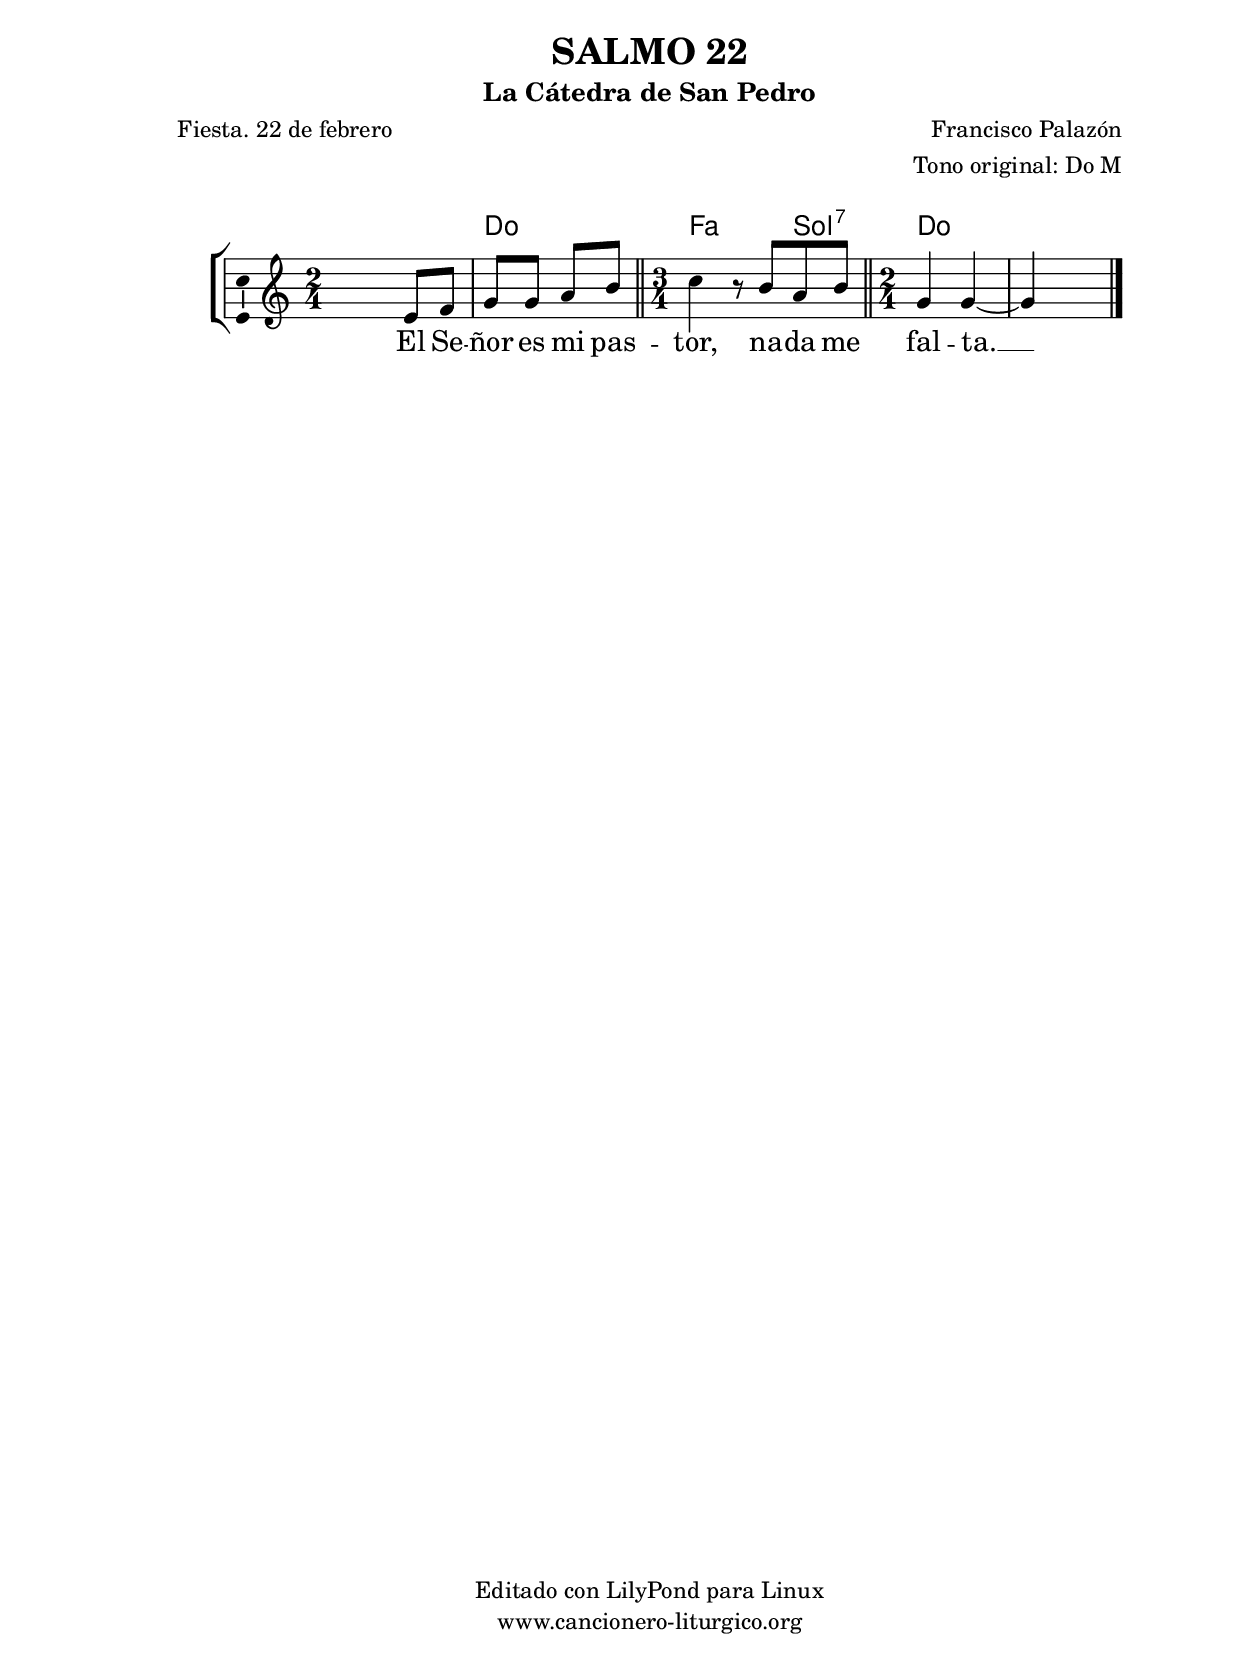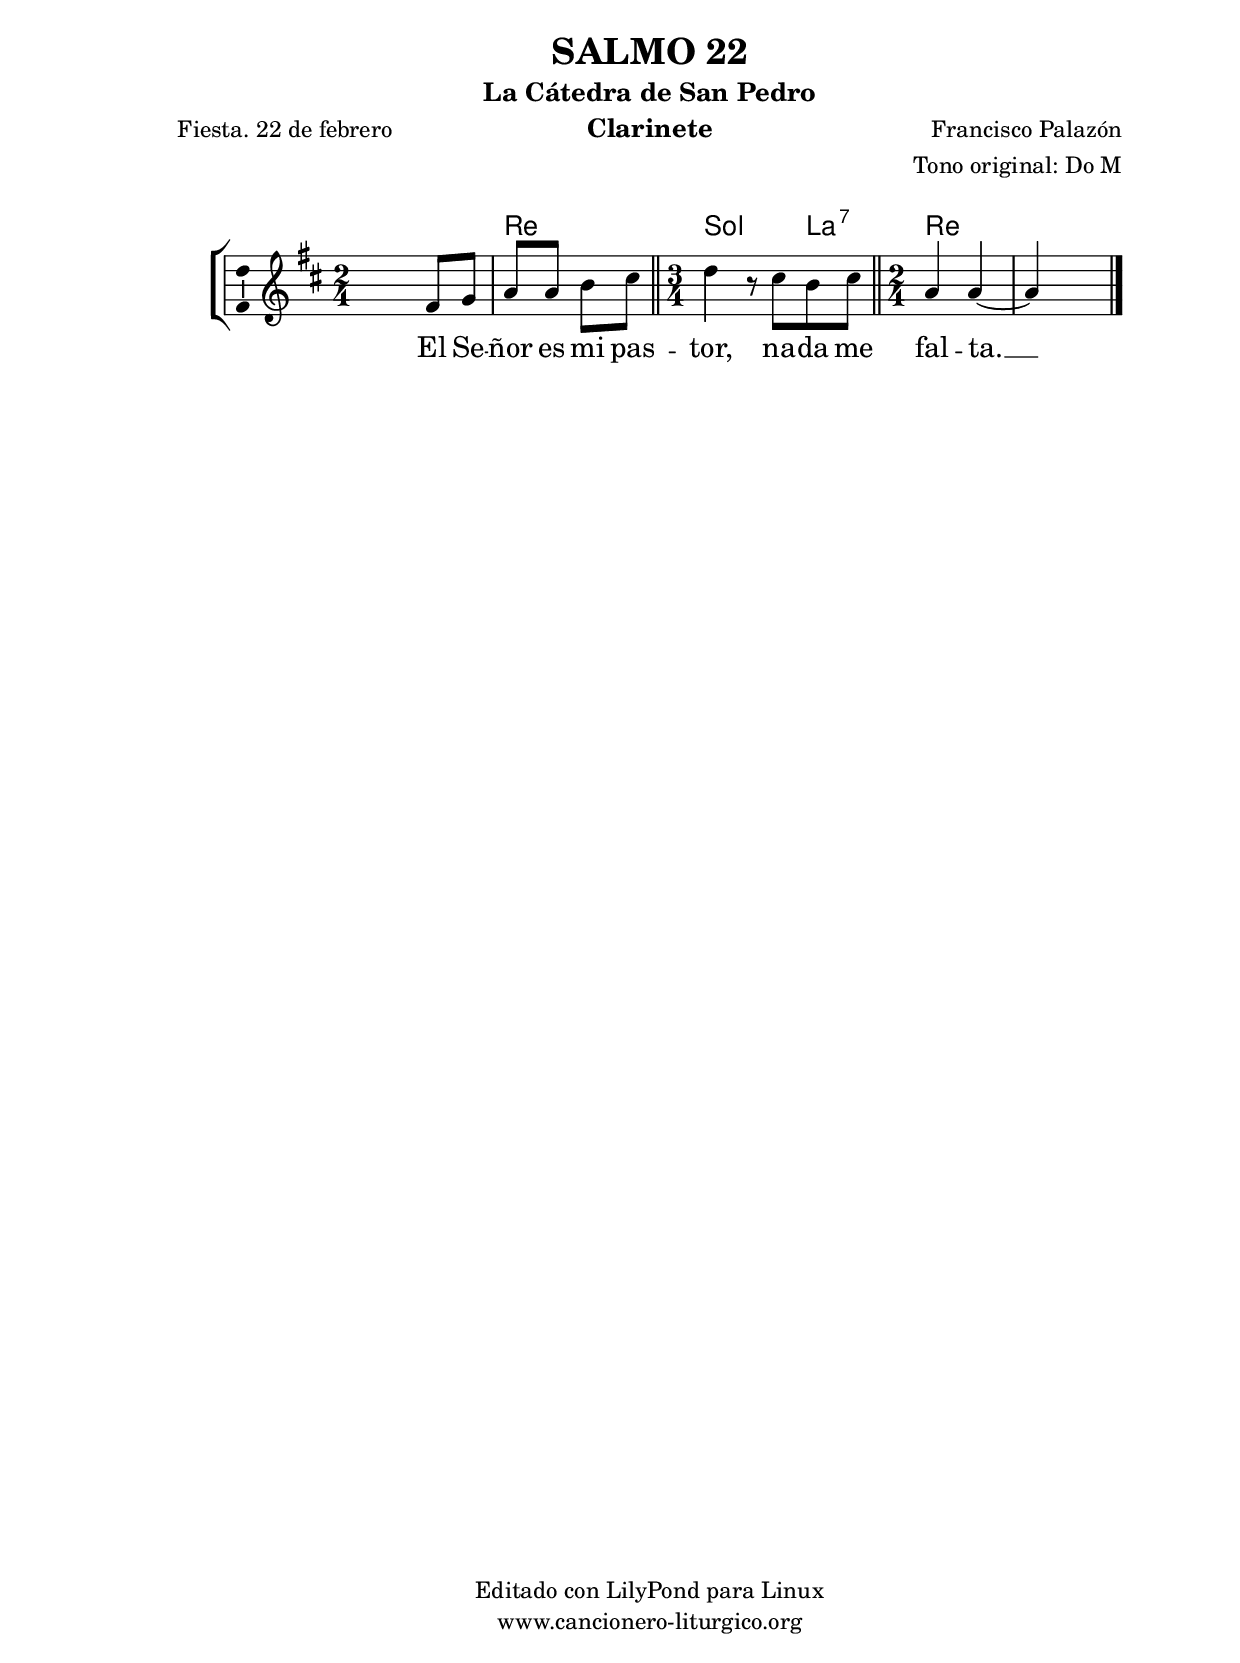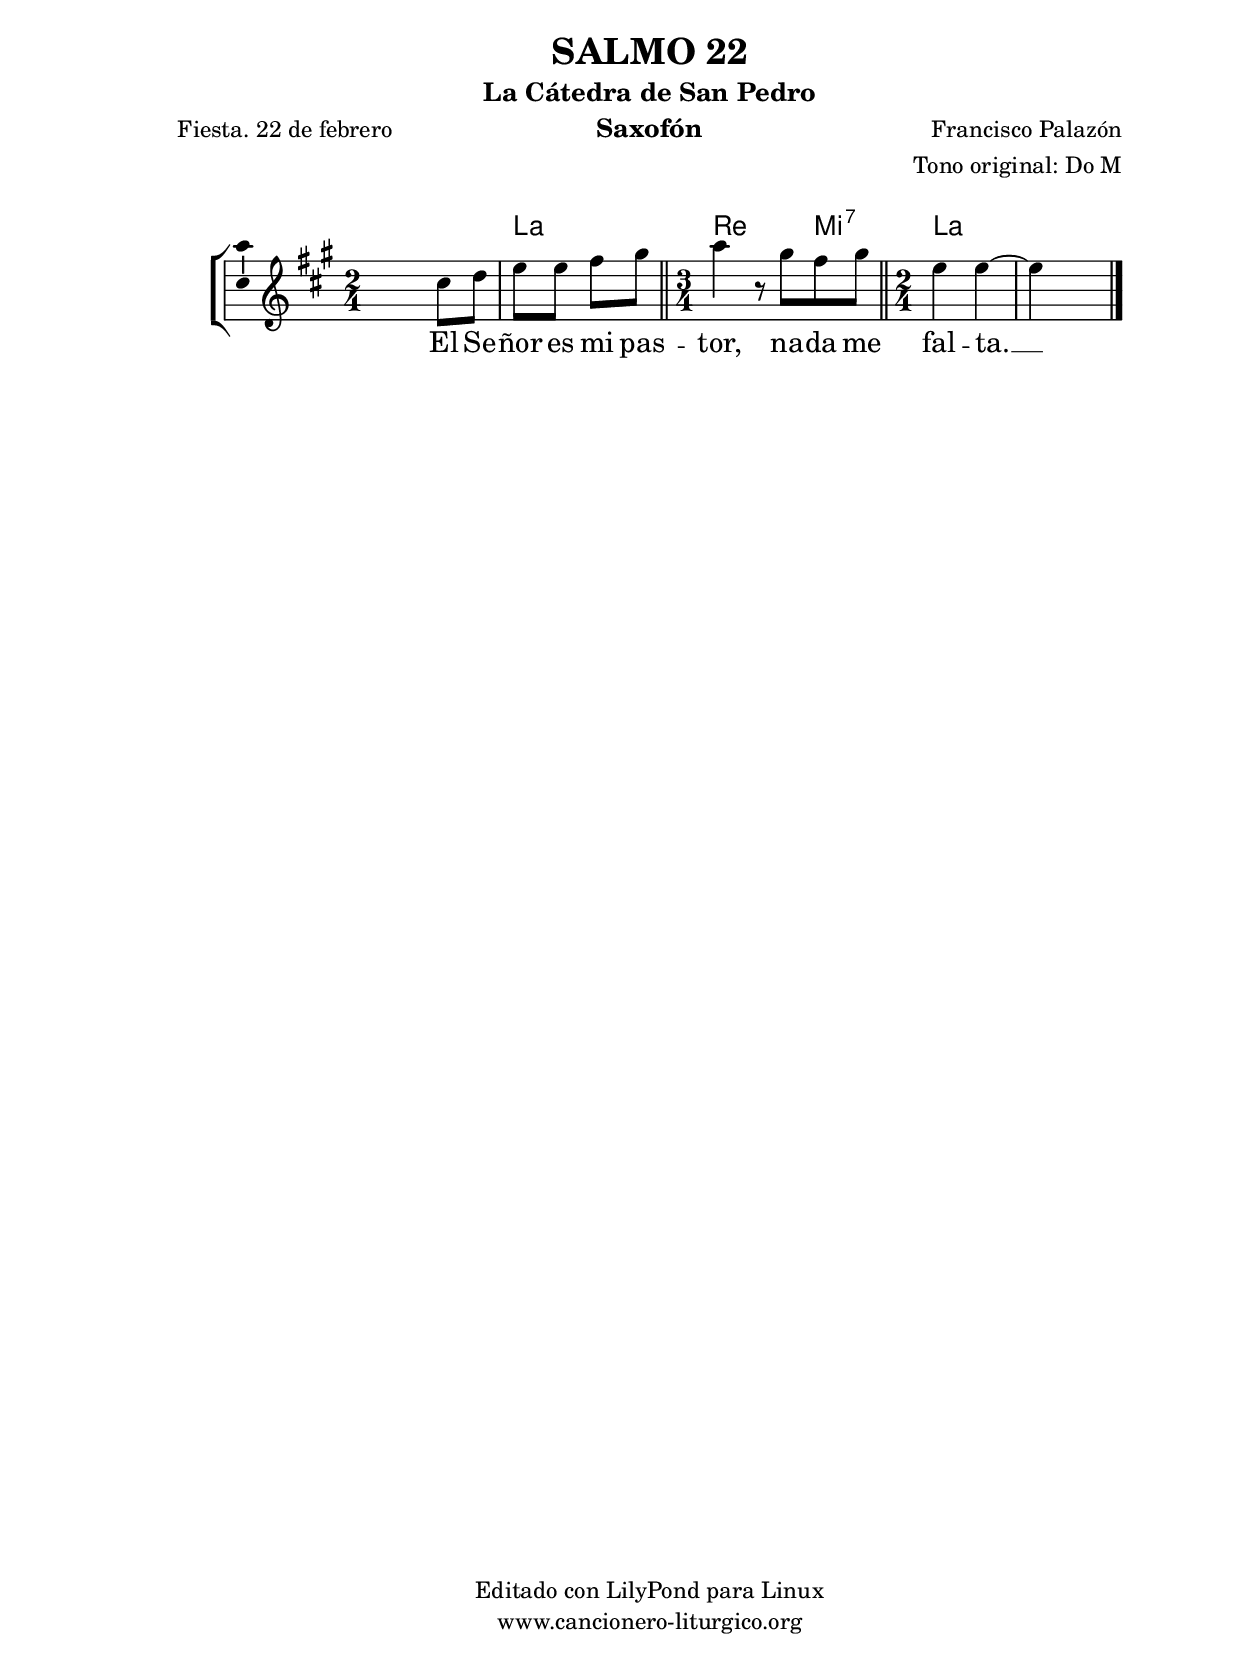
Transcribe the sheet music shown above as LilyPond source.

%
%para convertir .midi en .wav:
%timidity filename.midi -Ow -o finename.wav
%
%
%Para convertir de .wav a .mp3:
%lame -h -m j filename.wav
%
%
%para escuchar el midi:
%timidity nombrefichero.midi
%


%versión de lilypond para la que se ha escrito esta partitura:
\version "2.16.0"

	%Tamaño papel
	#(set-default-paper-size "a4")
	%Tamaño partitura
	#(set-global-staff-size 20)
	%No responde al pulsar sobre una nota
	#(ly:set-option 'point-and-click #f)

%parámetros del encabezamiento:
\header {
	title = "SALMO 22"
	subtitle = "La Cátedra de San Pedro"
	composer = "Francisco Palazón"
	poet = "Fiesta. 22 de febrero"
	meter = ""
	arranger = "Tono original: Do M"
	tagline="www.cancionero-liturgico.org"
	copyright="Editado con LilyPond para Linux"
	}

%parámetros asociados al papel:
\paper  {
	oddHeaderMarkup = \markup {\fill-line { \on-the-fly #not-first-page \fromproperty #'header:title \on-the-fly #not-first-page \fromproperty #'header:composer }}
	evenHeaderMarkup = \markup {\fill-line { \fromproperty #'header:composer \fromproperty #'header:title }}
	#(set-paper-size "a4")
	print-page-number = ##f
	first-page-number = 1
	print-first-page-number = ##f
%	head-separation = 3.0 \cm
	top-margin = 2.0 \cm
	bottom-margin = 0.5\cm
%%%	bottom-margin = -1.0\cm
	left-margin = 3.0 \cm
	line-width = 16.0 \cm 
	indent = 8\mm
	interscoreline = 2.\mm
	between-system-space = 15\mm
%	para que las partituras no llenen la hoja:
	ragged-bottom = ##t
%	idem para la última hoja:
	ragged-last-bottom = ##f
%	para que las partituras llenen el ancho del papel:
	ragged-last = ##f
	after-title-space = 2.5 \cm
%page-count=1
%system-count=1

	%Flexible Vertical Spacing
%	markup-markup-spacing =
%	#'((basic-distance . 15) (minimum-distance . 15) (padding . 3))
	markup-system-spacing =
	#'((basic-distance . 15) (minimum-distance . 15) (padding . 3))
	system-system-spacing =
	#'((basic-distance . 15) (minimum-distance . 15) (padding . 3))
	score-system-spacing =
	#'((basic-distance . 15) (minimum-distance . 15) (padding . 5))
%	top-system-spacing = % header
%	#'((basic-distance . 8) (minimum-distance . 0) (padding . 3))
%	top-markup-spacing =
%	#'((basic-distance . 20) (minimum-distance . 20) (padding . 3))
	last-bottom-spacing = % footer
	#'((basic-distance . 5) (minimum-distance . 5) (padding . 3))
%	score-markup-spacing =
%	#'((basic-distance . 16) (minimum-distance . 13) (padding . 3))

	}


%parámetros que afectan a toda la partitura:
global =  {
	%clave de sol (G):
	\clef G
	%armadura:
%%%	\transpose ees c
	\key c \major
	\tempo 4=100
	\set Score.tempoHideNote = ##t
	}


acordes = {
	\italianChords
	\chordmode {
%%%	\transpose ees c
{

s2
c2 f g4:7
c2 s2

	}
	}
}


melodia = 
%%%	\transpose ees c
{
	\relative c'{

\time 2/4
s4 e8 f
g8 g a b

\bar "||"
\time 3/4
c4 r8 b8 a b

\bar "||"
\time 2/4
g4 g~
g4 s4

	\bar "|."
	}
	}


texto = \lyricmode {
El Se -- ñor es mi pas -- tor,
na -- da me fal -- ta. __
	}


acordesStaff = \context ChordNames = acordesStaff <<
	\set chordChanges = ##t
	\acordes
	>>


vozStaff = \context Voice = vozStaff
\with {\consists "Ambitus_engraver"}
<<
%	\set Staff.instrumentName = ""
%	\set Staff.shortInstrumentName = ""
%	\set Staff.midiInstrument = #"clarinet"
%	\set Staff.midiInstrument = #"cello"
%	\set Staff.midiInstrument = #"flute"
	\set Staff.midiInstrument = #"electric guitar (jazz)"
%	\set Staff.midiInstrument = #"english horn"
%	\set Staff.midiInstrument = #"violin"
%	\set Staff.midiInstrument = #"glockenspiel"
	\set Staff.midiMinimumVolume = #0.7
	\set Staff.midiMaximumVolume = #0.9
	\global
	\melodia
	>>


textoStaff = \context Lyrics = textoStaff <<
	\lyricsto vozStaff \texto
	>>

\book {
	\score {
		\context ChoirStaff {
			\override StaffGroup.SystemStartBracket #'collapse-height = #1
			\override Score.SystemStartBar #'collapse-height = #1
			<<
			\acordesStaff
			\vozStaff
			\textoStaff
			>>
			}
		\layout {
	    		\context {
				\Lyrics
				\override LyricText #'font-size = #2
				}
	   		 \context {
				\Score
				%fontSize = #3
				\override StaffSymbol #'staff-space = #(magstep +3)
				%\override Beam #'thickness = #0.55
				%\override SpacingSpanner #'spacing-increment = #1.0
				%\override Slur #'height-limit = #1.5
				}
			}
		}
	\score {
		\unfoldRepeats
		\context ChoirStaff {
			<<
			\acordesStaff
			\vozStaff
			>>
			}
		\midi {
	  		\context {
	  			\Score
				tempoWholesPerMinute = #(ly:make-moment 70 4)
				}
			}
		}
	}

%Partitura para clarinete
#(define output-suffix "C")
\book {
	\header{
		instrument = "Clarinete"
		}
	\score {
		\context ChoirStaff {
			\override StaffGroup.SystemStartBracket #'collapse-height = #1
			\override Score.SystemStartBar #'collapse-height = #1
\transpose c d
			<<
			\acordesStaff
			\vozStaff
			\textoStaff
			>>
			}
		\layout {
	    		\context {
				\Lyrics
				\override LyricText #'font-size = #2
				}
	   		 \context {
				\Score
				%fontSize = #3
				\override StaffSymbol #'staff-space = #(magstep +3)
				%\override Beam #'thickness = #0.55
				%\override SpacingSpanner #'spacing-increment = #1.0
				%\override Slur #'height-limit = #1.5
				}
			}
		}
	}

%Partitura para saxofón
#(define output-suffix "S")
\book {
	\header{
		instrument = "Saxofón"
		}
	\score {
		\context ChoirStaff {
			\override StaffGroup.SystemStartBracket #'collapse-height = #1
			\override Score.SystemStartBar #'collapse-height = #1
\transpose c a
			<<
			\acordesStaff
			\vozStaff
			\textoStaff
			>>
			}
		\layout {
	    		\context {
				\Lyrics
				\override LyricText #'font-size = #2
				}
	   		 \context {
				\Score
				%fontSize = #3
				\override StaffSymbol #'staff-space = #(magstep +3)
				%\override Beam #'thickness = #0.55
				%\override SpacingSpanner #'spacing-increment = #1.0
				%\override Slur #'height-limit = #1.5
				}
			}
		}
	}

